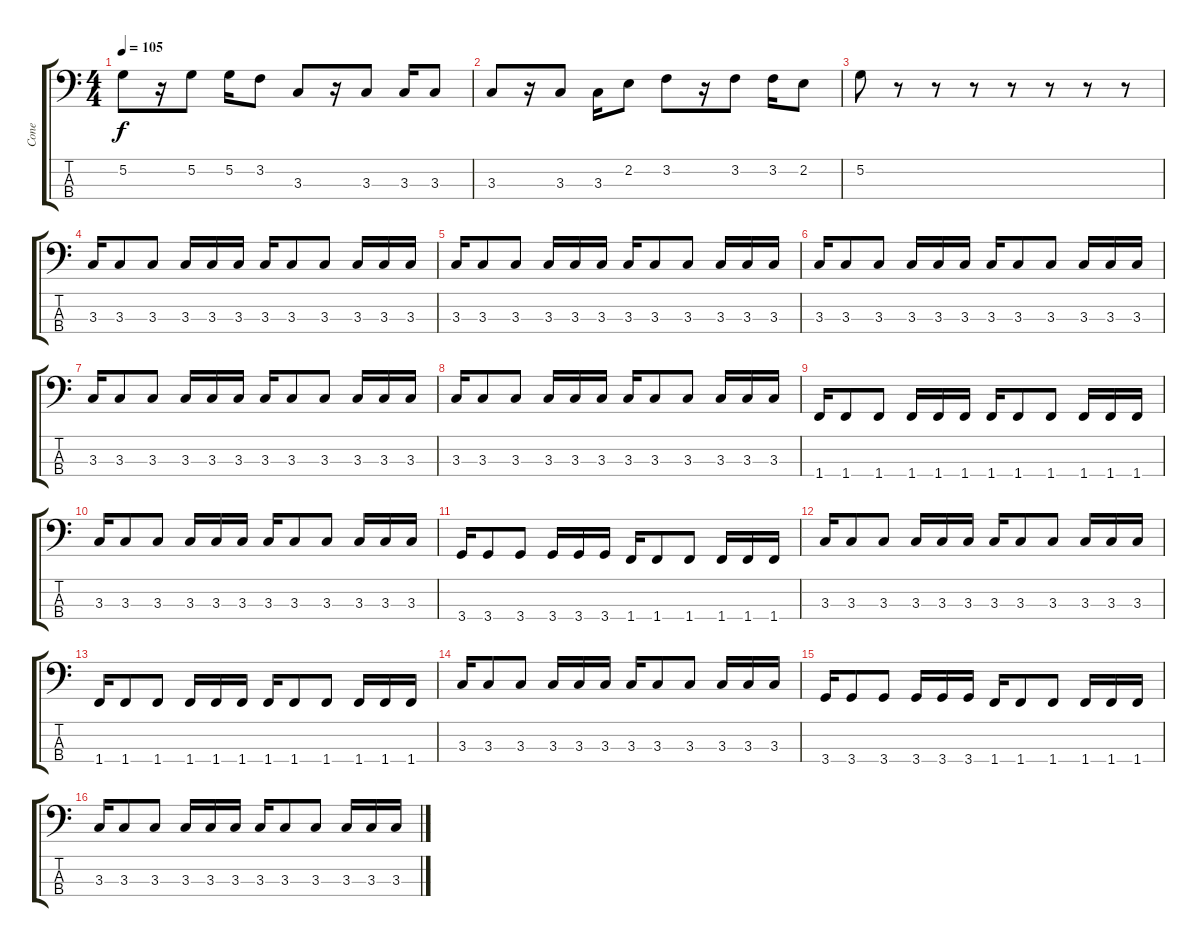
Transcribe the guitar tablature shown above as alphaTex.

\track ("Cone" "Cone") {instrument electricbasspick}
\staff {score tabs}
\tuning (G2 D2 A1 E1) {hide}
\ts (4 4)
\tempo 105
\clef f4
\ks c
5.2.8{dy f} r.16 5.2.8 5.2.16 3.2.8 3.3.8 r.16 3.3.8 3.3.16 3.3.8 |
3.3.8 r.16 3.3.8 3.3.16 2.2.8 3.2.8 r.16 3.2.8 3.2.16 2.2.8 |
5.2.8 r.8 r.8 r.8 r.8 r.8 r.8 r.8 |
3.3.16 3.3.8 3.3.8 3.3.16 3.3.16 3.3.16 3.3.16 3.3.8 3.3.8 3.3.16 3.3.16 3.3.16 |
3.3.16 3.3.8 3.3.8 3.3.16 3.3.16 3.3.16 3.3.16 3.3.8 3.3.8 3.3.16 3.3.16 3.3.16 |
3.3.16 3.3.8 3.3.8 3.3.16 3.3.16 3.3.16 3.3.16 3.3.8 3.3.8 3.3.16 3.3.16 3.3.16 |
3.3.16 3.3.8 3.3.8 3.3.16 3.3.16 3.3.16 3.3.16 3.3.8 3.3.8 3.3.16 3.3.16 3.3.16 |
3.3.16 3.3.8 3.3.8 3.3.16 3.3.16 3.3.16 3.3.16 3.3.8 3.3.8 3.3.16 3.3.16 3.3.16 |
1.4.16 1.4.8 1.4.8 1.4.16 1.4.16 1.4.16 1.4.16 1.4.8 1.4.8 1.4.16 1.4.16 1.4.16 |
3.3.16 3.3.8 3.3.8 3.3.16 3.3.16 3.3.16 3.3.16 3.3.8 3.3.8 3.3.16 3.3.16 3.3.16 |
3.4.16 3.4.8 3.4.8 3.4.16 3.4.16 3.4.16 1.4.16 1.4.8 1.4.8 1.4.16 1.4.16 1.4.16 |
3.3.16 3.3.8 3.3.8 3.3.16 3.3.16 3.3.16 3.3.16 3.3.8 3.3.8 3.3.16 3.3.16 3.3.16 |
1.4.16 1.4.8 1.4.8 1.4.16 1.4.16 1.4.16 1.4.16 1.4.8 1.4.8 1.4.16 1.4.16 1.4.16 |
3.3.16 3.3.8 3.3.8 3.3.16 3.3.16 3.3.16 3.3.16 3.3.8 3.3.8 3.3.16 3.3.16 3.3.16 |
3.4.16 3.4.8 3.4.8 3.4.16 3.4.16 3.4.16 1.4.16 1.4.8 1.4.8 1.4.16 1.4.16 1.4.16 |
3.3.16 3.3.8 3.3.8 3.3.16 3.3.16 3.3.16 3.3.16 3.3.8 3.3.8 3.3.16 3.3.16 3.3.16
